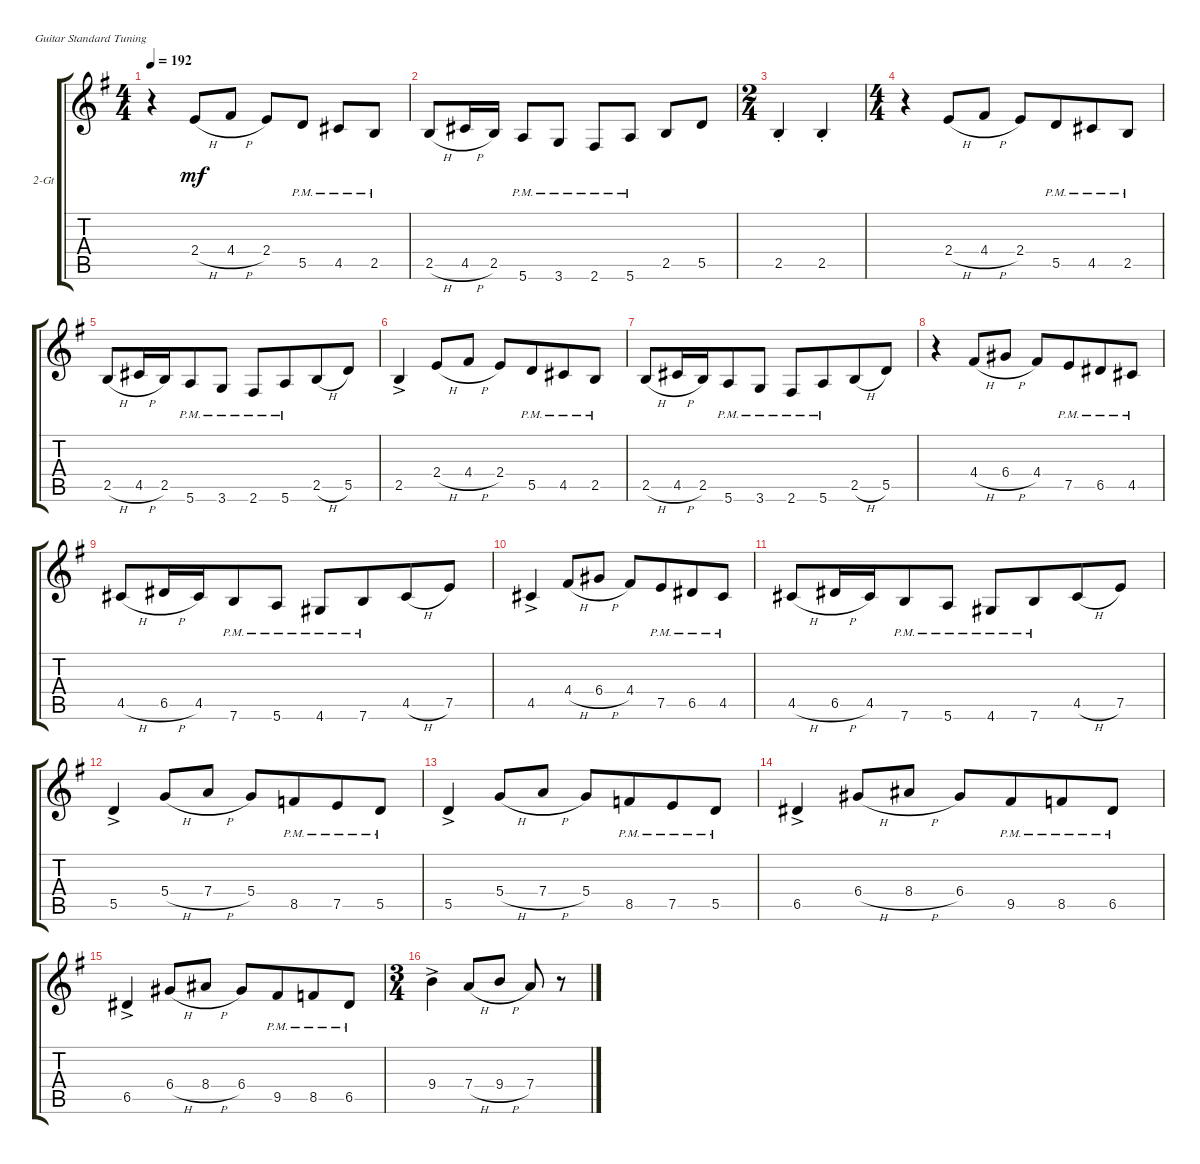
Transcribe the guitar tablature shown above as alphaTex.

\bracketExtendMode groupsimilarinstruments
\firstSystemTrackNameOrientation horizontal
\otherSystemsTrackNameOrientation horizontal
\track ("2-Gt" "2-Gt") {instrument distortionguitar}
\staff {score tabs}
\tuning (E4 B3 G3 D3 A2 E2)
\ts (4 4)
\tempo 192
\clef g2
\scale
1.05549
\ks g
r.4{dy mf} 2.4{h}.8 4.4{h}.8 2.4.8 5.5{pm}.8 4.5{pm}.8 2.5{pm}.8 |
\scale
0.944515 2.5{h}.8 4.5{h}.16 2.5.16 5.6{pm}.8 3.6{pm}.8 2.6{pm}.8 5.6{pm}.8 2.5.8 5.5.8 |
\ts (2 4)
\beaming (8 4 4)
\scale
1.08575 2.5{st}.4 2.5{st}.4 |
\ts (4 4)
\beaming (8 4 4)
\scale
0.91425 r.4 2.4{h}.8 4.4{h}.8 2.4.8 5.5{pm}.8 4.5{pm}.8 2.5{pm}.8 |
\scale
1.05549 2.5{h}.8 4.5{h}.16 2.5.16 5.6{pm}.8 3.6{pm}.8 2.6{pm}.8 5.6{pm}.8 2.5{h}.8 5.5.8 |
\scale
0.944515 2.5{ac}.4 2.4{h}.8 4.4{h}.8 2.4.8 5.5{pm}.8 4.5{pm}.8 2.5{pm}.8 |
\scale
1.05549 2.5{h}.8 4.5{h}.16 2.5.16 5.6{pm}.8 3.6{pm}.8 2.6{pm}.8 5.6{pm}.8 2.5{h}.8 5.5.8 |
\scale
0.944515 r.4 4.4{h}.8 6.4{h}.8 4.4.8 7.5{pm}.8 6.5{pm}.8 4.5{pm}.8 |
\scale
1.05549 4.5{h}.8 6.5{h}.16 4.5.16 7.6{pm}.8 5.6{pm}.8 4.6{pm}.8 7.6{pm}.8 4.5{h}.8 7.5.8 |
\scale
0.944515 4.5{ac}.4 4.4{h}.8 6.4{h}.8 4.4.8 7.5{pm}.8 6.5{pm}.8 4.5{pm}.8 |
\scale
1.05549 4.5{h}.8 6.5{h}.16 4.5.16 7.6{pm}.8 5.6{pm}.8 4.6{pm}.8 7.6{pm}.8 4.5{h}.8 7.5.8 |
\scale
0.944515 5.5{ac}.4 5.4{h}.8 7.4{h}.8 5.4.8 8.5{pm}.8 7.5{pm}.8 5.5{pm}.8 |
\scale
1.05549 5.5{ac}.4 5.4{h}.8 7.4{h}.8 5.4.8 8.5{pm}.8 7.5{pm}.8 5.5{pm}.8 |
\scale
0.944515 6.5{ac}.4 6.4{h}.8 8.4{h}.8 6.4.8 9.5{pm}.8 8.5{pm}.8 6.5{pm}.8 |
\scale
1.05549 6.5{ac}.4 6.4{h}.8 8.4{h}.8 6.4.8 9.5{pm}.8 8.5{pm}.8 6.5{pm}.8 |
\ts (3 4)
\beaming (8 4 4)
\scale
0.944515 9.4{ac}.4 7.4{h}.8 9.4{h}.8 7.4.8 r.8
